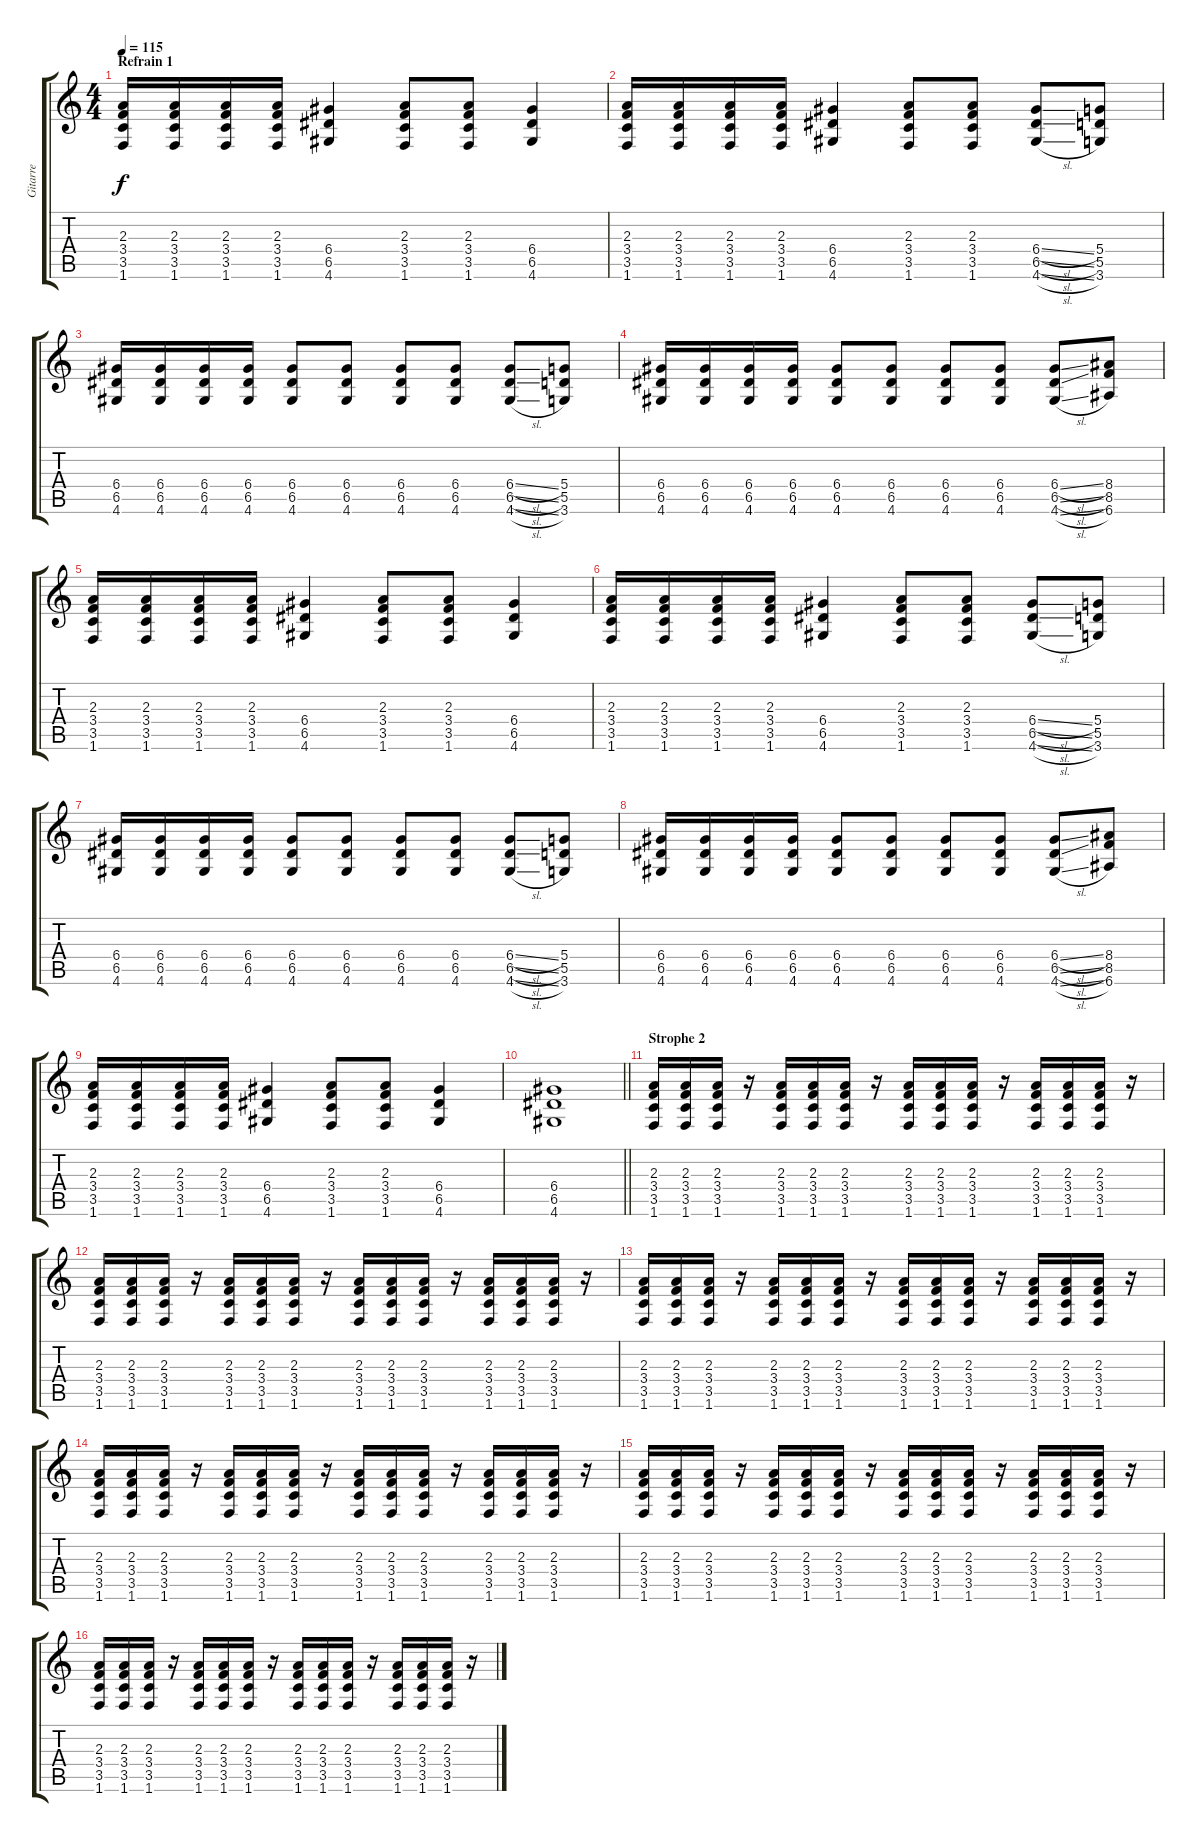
\track ("Gitarre" "Gitarre") {instrument distortionguitar}
\staff {score tabs}
\tuning (E4 B3 G3 D3 A2 E2) {hide}
\ts (4 4)
\section ("" "Refrain 1")
\tempo 115
\clef g2
\ks c
(2.3 3.4 3.5 1.6).16{dy f volume 10} (2.3 3.4 3.5 1.6).16 (2.3 3.4 3.5 1.6).16 (2.3 3.4 3.5 1.6).16 (6.4 6.5 4.6).4 (2.3 3.4 3.5 1.6).8 (2.3 3.4 3.5 1.6).8 (6.4 6.5 4.6).4 |
(2.3 3.4 3.5 1.6).16 (2.3 3.4 3.5 1.6).16 (2.3 3.4 3.5 1.6).16 (2.3 3.4 3.5 1.6).16 (6.4 6.5 4.6).4 (2.3 3.4 3.5 1.6).8 (2.3 3.4 3.5 1.6).8 (6.4{sl} 6.5{sl} 4.6{sl}).8 (5.4 5.5 3.6).8 |
(6.4 6.5 4.6).16 (6.4 6.5 4.6).16 (6.4 6.5 4.6).16 (6.4 6.5 4.6).16 (6.4 6.5 4.6).8 (6.4 6.5 4.6).8 (6.4 6.5 4.6).8 (6.4 6.5 4.6).8 (6.4{sl} 6.5{sl} 4.6{sl}).8 (5.4 5.5 3.6).8 |
(6.4 6.5 4.6).16 (6.4 6.5 4.6).16 (6.4 6.5 4.6).16 (6.4 6.5 4.6).16 (6.4 6.5 4.6).8 (6.4 6.5 4.6).8 (6.4 6.5 4.6).8 (6.4 6.5 4.6).8 (6.4{sl} 6.5{sl} 4.6{sl}).8 (8.4 8.5 6.6).8 |
(2.3 3.4 3.5 1.6).16 (2.3 3.4 3.5 1.6).16 (2.3 3.4 3.5 1.6).16 (2.3 3.4 3.5 1.6).16 (6.4 6.5 4.6).4 (2.3 3.4 3.5 1.6).8 (2.3 3.4 3.5 1.6).8 (6.4 6.5 4.6).4 |
(2.3 3.4 3.5 1.6).16 (2.3 3.4 3.5 1.6).16 (2.3 3.4 3.5 1.6).16 (2.3 3.4 3.5 1.6).16 (6.4 6.5 4.6).4 (2.3 3.4 3.5 1.6).8 (2.3 3.4 3.5 1.6).8 (6.4{sl} 6.5{sl} 4.6{sl}).8 (5.4 5.5 3.6).8 |
(6.4 6.5 4.6).16 (6.4 6.5 4.6).16 (6.4 6.5 4.6).16 (6.4 6.5 4.6).16 (6.4 6.5 4.6).8 (6.4 6.5 4.6).8 (6.4 6.5 4.6).8 (6.4 6.5 4.6).8 (6.4{sl} 6.5{sl} 4.6{sl}).8 (5.4 5.5 3.6).8 |
(6.4 6.5 4.6).16 (6.4 6.5 4.6).16 (6.4 6.5 4.6).16 (6.4 6.5 4.6).16 (6.4 6.5 4.6).8 (6.4 6.5 4.6).8 (6.4 6.5 4.6).8 (6.4 6.5 4.6).8 (6.4{sl} 6.5{sl} 4.6{sl}).8 (8.4 8.5 6.6).8 |
(2.3 3.4 3.5 1.6).16 (2.3 3.4 3.5 1.6).16 (2.3 3.4 3.5 1.6).16 (2.3 3.4 3.5 1.6).16 (6.4 6.5 4.6).4 (2.3 3.4 3.5 1.6).8 (2.3 3.4 3.5 1.6).8 (6.4 6.5 4.6).4 |
\barLineRight lightlight
(6.4 6.5 4.6).1 |
\section ("" "Strophe 2")
(2.3 3.4 3.5 1.6).16 (2.3 3.4 3.5 1.6).16 (2.3 3.4 3.5 1.6).16 r.16 (2.3 3.4 3.5 1.6).16 (2.3 3.4 3.5 1.6).16 (2.3 3.4 3.5 1.6).16 r.16 (2.3 3.4 3.5 1.6).16 (2.3 3.4 3.5 1.6).16 (2.3 3.4 3.5 1.6).16 r.16 (2.3 3.4 3.5 1.6).16 (2.3 3.4 3.5 1.6).16 (2.3 3.4 3.5 1.6).16 r.16 |
(2.3 3.4 3.5 1.6).16 (2.3 3.4 3.5 1.6).16 (2.3 3.4 3.5 1.6).16 r.16 (2.3 3.4 3.5 1.6).16 (2.3 3.4 3.5 1.6).16 (2.3 3.4 3.5 1.6).16 r.16 (2.3 3.4 3.5 1.6).16 (2.3 3.4 3.5 1.6).16 (2.3 3.4 3.5 1.6).16 r.16 (2.3 3.4 3.5 1.6).16 (2.3 3.4 3.5 1.6).16 (2.3 3.4 3.5 1.6).16 r.16 |
(2.3 3.4 3.5 1.6).16 (2.3 3.4 3.5 1.6).16 (2.3 3.4 3.5 1.6).16 r.16 (2.3 3.4 3.5 1.6).16 (2.3 3.4 3.5 1.6).16 (2.3 3.4 3.5 1.6).16 r.16 (2.3 3.4 3.5 1.6).16 (2.3 3.4 3.5 1.6).16 (2.3 3.4 3.5 1.6).16 r.16 (2.3 3.4 3.5 1.6).16 (2.3 3.4 3.5 1.6).16 (2.3 3.4 3.5 1.6).16 r.16 |
(2.3 3.4 3.5 1.6).16 (2.3 3.4 3.5 1.6).16 (2.3 3.4 3.5 1.6).16 r.16 (2.3 3.4 3.5 1.6).16 (2.3 3.4 3.5 1.6).16 (2.3 3.4 3.5 1.6).16 r.16 (2.3 3.4 3.5 1.6).16 (2.3 3.4 3.5 1.6).16 (2.3 3.4 3.5 1.6).16 r.16 (2.3 3.4 3.5 1.6).16 (2.3 3.4 3.5 1.6).16 (2.3 3.4 3.5 1.6).16 r.16 |
(2.3 3.4 3.5 1.6).16 (2.3 3.4 3.5 1.6).16 (2.3 3.4 3.5 1.6).16 r.16 (2.3 3.4 3.5 1.6).16 (2.3 3.4 3.5 1.6).16 (2.3 3.4 3.5 1.6).16 r.16 (2.3 3.4 3.5 1.6).16 (2.3 3.4 3.5 1.6).16 (2.3 3.4 3.5 1.6).16 r.16 (2.3 3.4 3.5 1.6).16 (2.3 3.4 3.5 1.6).16 (2.3 3.4 3.5 1.6).16 r.16 |
(2.3 3.4 3.5 1.6).16 (2.3 3.4 3.5 1.6).16 (2.3 3.4 3.5 1.6).16 r.16 (2.3 3.4 3.5 1.6).16 (2.3 3.4 3.5 1.6).16 (2.3 3.4 3.5 1.6).16 r.16 (2.3 3.4 3.5 1.6).16 (2.3 3.4 3.5 1.6).16 (2.3 3.4 3.5 1.6).16 r.16 (2.3 3.4 3.5 1.6).16 (2.3 3.4 3.5 1.6).16 (2.3 3.4 3.5 1.6).16 r.16
